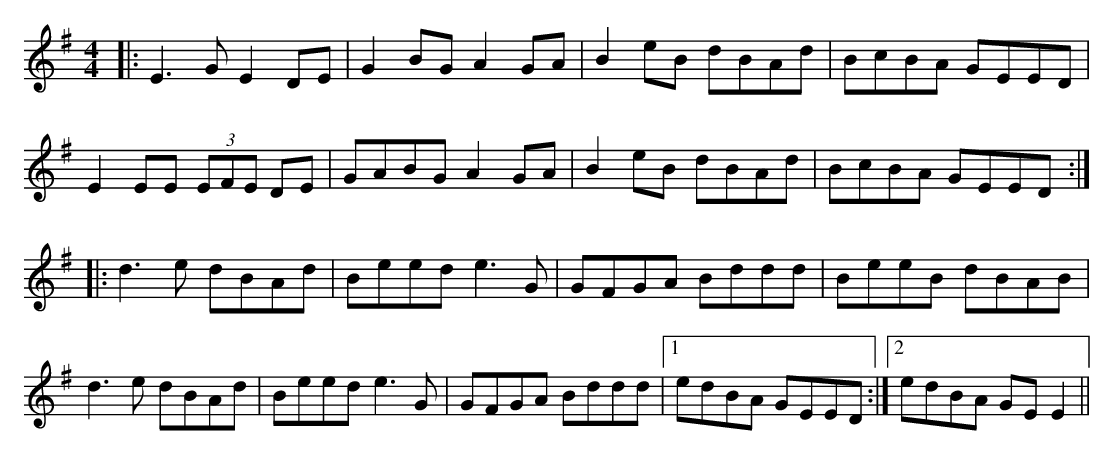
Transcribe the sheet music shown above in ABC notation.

X:1
M:4/4
K:G
|:E3G E2DE|G2BG A2GA|B2eB dBAd|BcBA GEED|
E2EE (3EFE DE|GABG A2GA|B2eB dBAd|BcBA GEED:|
|:d3e dBAd|Beed e3G|GFGA Bddd|BeeB dBAB|
d3e dBAd|Beed e3G|GFGA Bddd|1 edBA GEED:|2 edBA GEE2||
